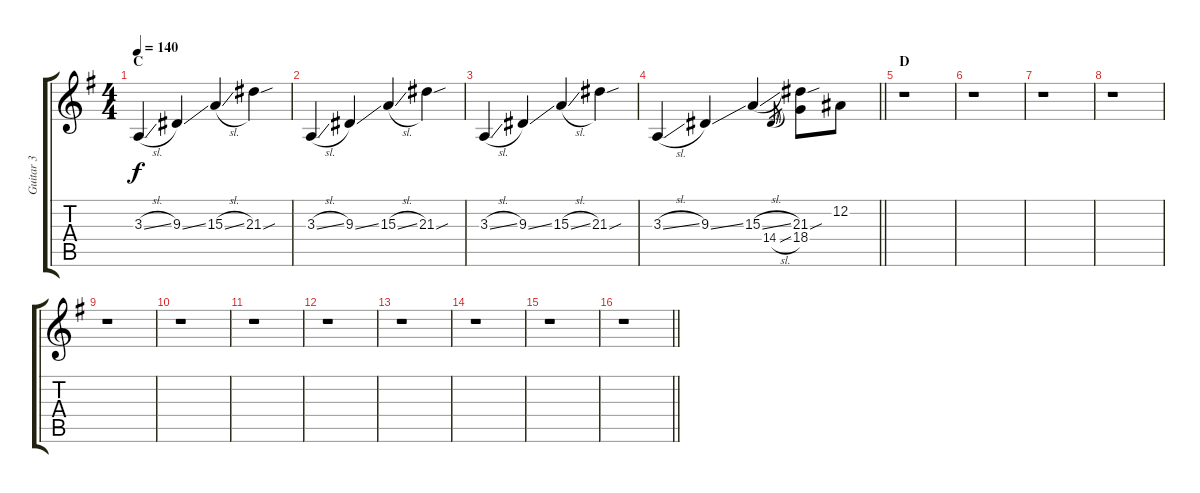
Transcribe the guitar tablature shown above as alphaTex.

\track ("Guitar 3" "Guitar 3") {instrument lead1square}
\staff {score tabs}
\tuning (Eb4 Bb3 Gb3 Db3 Ab2 Eb2) {hide}
\ts (4 4)
\section ("" "C")
\tempo 140
\clef g2
\ks g
3.3{sl}.4{dy f} 9.3{ss}.4 15.3{sl}.4 21.3{sou}.4 |
3.3{sl}.4 9.3{ss}.4 15.3{sl}.4 21.3{sou}.4 |
3.3{sl}.4 9.3{ss}.4 15.3{sl}.4 21.3{sou}.4 |
\barLineRight lightlight
3.3{sl}.4 9.3{ss}.4 15.3{sl}.4 14.4{sl}.8{gr} (21.3{sou} 18.4).8 12.2.8 |
\section ("" "D")
r.1 |
r.1 |
r.1 |
r.1 |
r.1 |
r.1 |
r.1 |
r.1 |
r.1 |
r.1 |
r.1 |
\barLineRight lightlight
r.1
